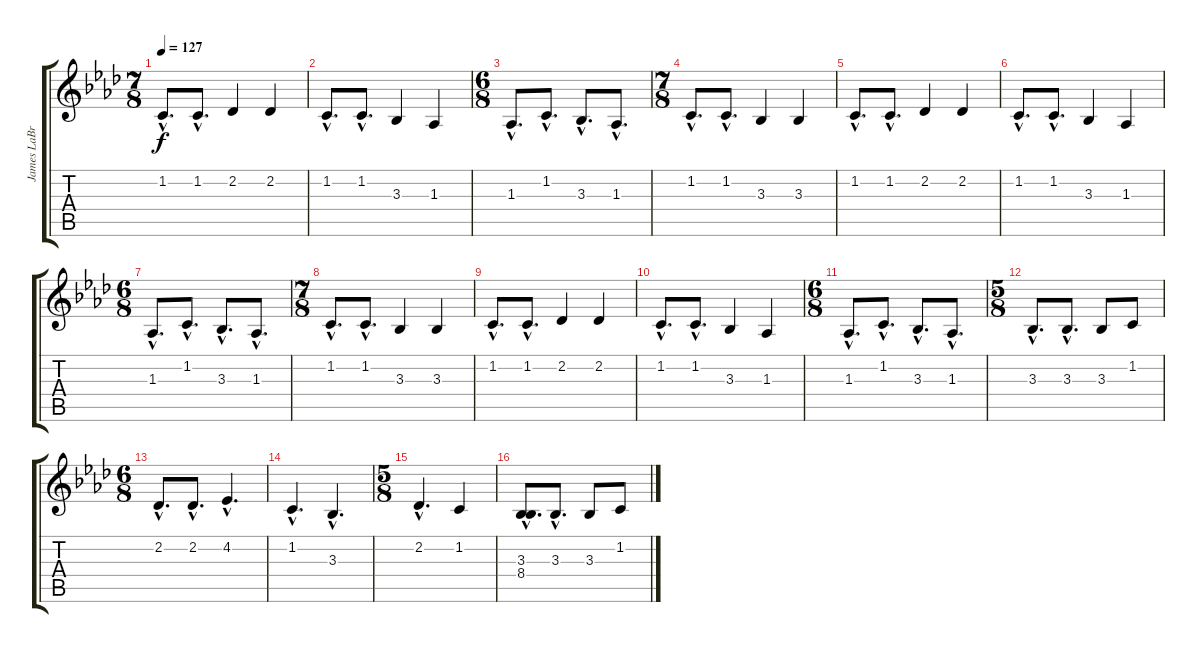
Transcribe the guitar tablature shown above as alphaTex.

\track ("James LaBrie / Mike Portnoy - Vocals" "James LaBr") {instrument choiraahs}
\staff {score tabs}
\tuning (E4 B3 G3 D3 A2 E2) {hide}
\ts (7 8)
\tempo 127
\clef g2
\ks ab
1.2{hac}.8{d dy f} 1.2{hac}.8{d} 2.2.4 2.2.4 |
1.2{hac}.8{d} 1.2{hac}.8{d} 3.3.4 1.3.4 |
\ts (6 8)
1.3{hac}.8{d} 1.2{hac}.8{d} 3.3{hac}.8{d} 1.3{hac}.8{d} |
\ts (7 8)
1.2{hac}.8{d} 1.2{hac}.8{d} 3.3.4 3.3.4 |
1.2{hac}.8{d} 1.2{hac}.8{d} 2.2.4 2.2.4 |
1.2{hac}.8{d} 1.2{hac}.8{d} 3.3.4 1.3.4 |
\ts (6 8)
1.3{hac}.8{d} 1.2{hac}.8{d} 3.3{hac}.8{d} 1.3{hac}.8{d} |
\ts (7 8)
1.2{hac}.8{d} 1.2{hac}.8{d} 3.3.4 3.3.4 |
1.2{hac}.8{d} 1.2{hac}.8{d} 2.2.4 2.2.4 |
1.2{hac}.8{d} 1.2{hac}.8{d} 3.3.4 1.3.4 |
\ts (6 8)
1.3{hac}.8{d} 1.2{hac}.8{d} 3.3{hac}.8{d} 1.3{hac}.8{d} |
\ts (5 8)
3.3{hac}.8{d} 3.3{hac}.8{d} 3.3.8 1.2.8 |
\ts (6 8)
2.2{hac}.8{d} 2.2{hac}.8{d} 4.2{hac}.4{d} |
1.2{hac}.4{d} 3.3{hac}.4{d} |
\ts (5 8)
2.2{hac}.4{d} 1.2.4 |
(3.3{hac} 8.4{hac}).8{d} 3.3{hac}.8{d} 3.3.8 1.2.8
